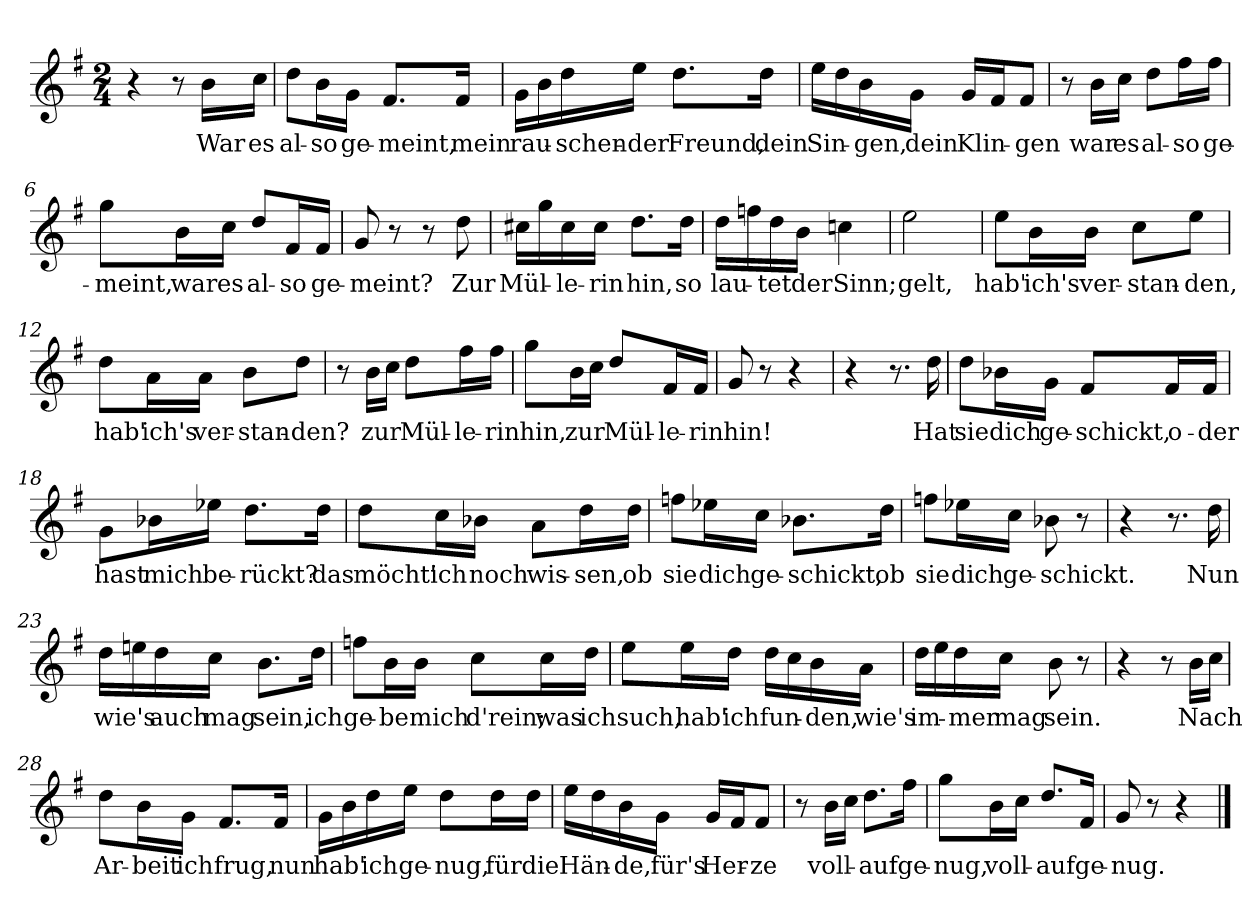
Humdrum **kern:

**kern	**text
*part1	*part1
*staff1	*staff1
*clefG2	*
*k[f#]	*
*M2/4	*
=1	=1
4r	.
8r	.
!	!LO:LY:b
16b\LL	War
!	!LO:LY:b
16cc\JJ	es
=2	=2
!	!LO:LY:b
8dd\L	al-
!	!LO:LY:b
16b\L	-so
!	!LO:LY:b
16g\JJ	ge-
!	!LO:LY:b
8.f#/L	-meint,
!	!LO:LY:b
16f#/Jk	mein
=3	=3
!	!LO:LY:b
16g\LL	rau-
16b\	.
!	!LO:LY:b
16dd\	-schen-
!	!LO:LY:b
16ee\JJ	-der
!	!LO:LY:b
8.dd\L	Freund,
!	!LO:LY:b
16dd\Jk	dein
=4	=4
!	!LO:LY:b
16ee\LL	Sin-
16dd\	.
!	!LO:LY:b
16b\	-gen,
!	!LO:LY:b
16g\JJ	dein
!	!LO:LY:b
16g/LL	Klin-
16f#/J	.
!	!LO:LY:b
8f#/J	-gen
=5	=5
8r	.
!	!LO:LY:b
16b\LL	war
!	!LO:LY:b
16cc\JJ	es
!	!LO:LY:b
8dd\L	al-
!	!LO:LY:b
16ff#\L	-so
!	!LO:LY:b
16ff#\JJ	ge-
!!LO:LB:g=z
=6	=6
!	!LO:LY:b
8gg\L	-meint,
!	!LO:LY:b
16b\L	war
!	!LO:LY:b
16cc\JJ	es
!	!LO:LY:b
8dd/L	al-
!	!LO:LY:b
16f#/L	-so
!	!LO:LY:b
16f#/JJ	ge-
=7	=7
!	!LO:LY:b
8g/	-meint?
8r	.
8r	.
!	!LO:LY:b
8dd\	Zur
=8	=8
!	!LO:LY:b
16cc#X\LL	Mül-
16gg\	.
!	!LO:LY:b
16cc#\	-le-
!	!LO:LY:b
16cc#\JJ	-rin
!	!LO:LY:b
8.dd\L	hin,
!	!LO:LY:b
16dd\Jk	so
=9	=9
!	!LO:LY:b
16dd\LL	lau-
16ffn\	.
!	!LO:LY:b
16dd\	-tet
!	!LO:LY:b
16b\JJ	der
!	!LO:LY:b
4ccn\	Sinn;
=10	=10
!	!LO:LY:b
2ee\	gelt,
=11	=11
!	!LO:LY:b
8ee\L	hab'
!	!LO:LY:b
16b\L	ich's
!	!LO:LY:b
16b\JJ	ver-
!	!LO:LY:b
8cc\L	-stan-
!	!LO:LY:b
8ee\J	-den,
!!LO:LB:g=z
=12	=12
!	!LO:LY:b
8dd\L	hab'
!	!LO:LY:b
16a\L	ich's
!	!LO:LY:b
16a\JJ	ver-
!	!LO:LY:b
8b\L	-stan-
!	!LO:LY:b
8dd\J	-den?
=13	=13
8r	.
!	!LO:LY:b
16b\LL	zur
16cc\JJ	.
!	!LO:LY:b
8dd\L	Mül-
!	!LO:LY:b
16ff#\L	-le-
!	!LO:LY:b
16ff#\JJ	-rin
=14	=14
!	!LO:LY:b
8gg\L	hin,
!	!LO:LY:b
16b\L	zur
16cc\JJ	.
!	!LO:LY:b
8dd/L	Mül-
!	!LO:LY:b
16f#/L	-le-
!	!LO:LY:b
16f#/JJ	-rin
=15	=15
!	!LO:LY:b
8g/	hin!
8r	.
4r	.
=16	=16
4r	.
8.r	.
!	!LO:LY:b
16dd\	Hat
=17	=17
!	!LO:LY:b
8dd\L	sie
!	!LO:LY:b
16b-X\L	dich
!	!LO:LY:b
16g\JJ	ge-
!	!LO:LY:b
8f#/L	-schickt,
!	!LO:LY:b
16f#/L	o-
!	!LO:LY:b
16f#/JJ	-der
!!LO:LB:g=z
=18	=18
!	!LO:LY:b
8g\L	hast
!	!LO:LY:b
16b-X\L	mich
!	!LO:LY:b
16ee-X\JJ	be-
!	!LO:LY:b
8.dd\L	-rückt?
!	!LO:LY:b
16dd\Jk	das
=19	=19
!	!LO:LY:b
8dd\L	möcht'
!	!LO:LY:b
16cc\L	ich
!	!LO:LY:b
16b-X\JJ	noch
!	!LO:LY:b
8a\L	wis-
!	!LO:LY:b
16dd\L	-sen,
!	!LO:LY:b
16dd\JJ	ob
=20	=20
!	!LO:LY:b
8ffn\L	sie
!	!LO:LY:b
16ee-X\L	dich
!	!LO:LY:b
16cc\JJ	ge-
!	!LO:LY:b
8.b-X\L	-schickt,
!	!LO:LY:b
16dd\Jk	ob
=21	=21
!	!LO:LY:b
8ffn\L	sie
!	!LO:LY:b
16ee-X\L	dich
!	!LO:LY:b
16cc\JJ	ge-
!	!LO:LY:b
8b-X\	-schickt.
8r	.
=22	=22
4r	.
8.r	.
!	!LO:LY:b
16dd\	Nun
!!LO:LB:g=z
=23	=23
!	!LO:LY:b
16dd\LL	wie's
16een\	.
!	!LO:LY:b
16dd\	auch
!	!LO:LY:b
16cc\JJ	mag
!	!LO:LY:b
8.b\L	sein,
!	!LO:LY:b
16dd\Jk	ich
=24	=24
!	!LO:LY:b
8ffn\L	ge-
!	!LO:LY:b
16b\L	-be
!	!LO:LY:b
16b\JJ	mich
!	!LO:LY:b
8cc\L	d'rein;
!	!LO:LY:b
16cc\L	was
!	!LO:LY:b
16dd\JJ	ich
=25	=25
!	!LO:LY:b
8ee\L	such,
!	!LO:LY:b
16ee\L	hab'
!	!LO:LY:b
16dd\JJ	ich
!	!LO:LY:b
16dd\LL	fun-
16cc\	.
!	!LO:LY:b
16b\	-den,
!	!LO:LY:b
16a\JJ	wie's
=26	=26
!	!LO:LY:b
16dd\LL	im-
16ee\	.
!	!LO:LY:b
16dd\	-mer
!	!LO:LY:b
16cc\JJ	mag
!	!LO:LY:b
8b\	sein.
8r	.
=27	=27
4r	.
8r	.
!	!LO:LY:b
16b\LL	Nach
16cc\JJ	.
!!LO:LB:g=z
=28	=28
!	!LO:LY:b
8dd\L	Ar-
!	!LO:LY:b
16b\L	-beit
!	!LO:LY:b
16g\JJ	ich
!	!LO:LY:b
8.f#/L	frug,
!	!LO:LY:b
16f#/Jk	nun
=29	=29
!	!LO:LY:b
16g\LL	hab'
16b\	.
!	!LO:LY:b
16dd\	-ich
!	!LO:LY:b
16ee\JJ	ge-
!	!LO:LY:b
8dd\L	-nug,
!	!LO:LY:b
16dd\L	für
!	!LO:LY:b
16dd\JJ	die
=30	=30
!	!LO:LY:b
16ee\LL	Hän-
16dd\	.
!	!LO:LY:b
16b\	-de,
!	!LO:LY:b
16g\JJ	für's
!	!LO:LY:b
16g/LL	Her-
16f#/J	.
!	!LO:LY:b
8f#/J	-ze
=31	=31
8r	.
!	!LO:LY:b
16b\LL	voll-
16cc\JJ	.
!	!LO:LY:b
8.dd\L	-auf
!	!LO:LY:b
16ff#\Jk	ge-
=32	=32
!	!LO:LY:b
8gg\L	-nug,
!	!LO:LY:b
16b\L	voll-
16cc\JJ	.
!	!LO:LY:b
8.dd/L	-auf
!	!LO:LY:b
16f#/Jk	ge-
=33	=33
!	!LO:LY:b
8g/	-nug.
8r	.
4r	.
==	==
*-	*-
